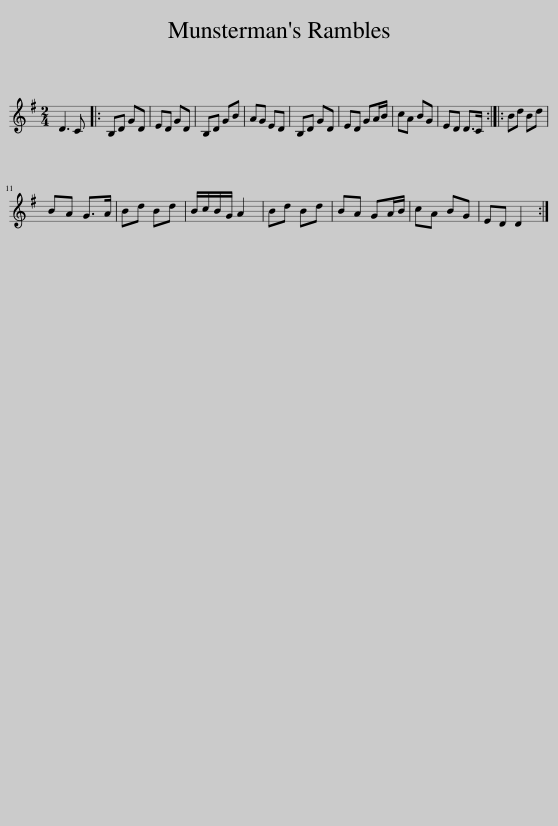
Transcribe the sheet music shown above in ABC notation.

X:1
L:1/8
M:2/4
I:linebreak $
K:G
V:1 treble
V:1
 D3 C |: B,D GD | ED GD | B,D GB | AG ED | %5
 B,D GD | ED GA/B/ | cA BG | ED D>C :: Bd Bd |$ %10
 BA G>A | Bd Bd | B/c/B/G/ A2 | Bd Bd | BA GA/B/ | %15
 cA BG | ED D2 :| %17
